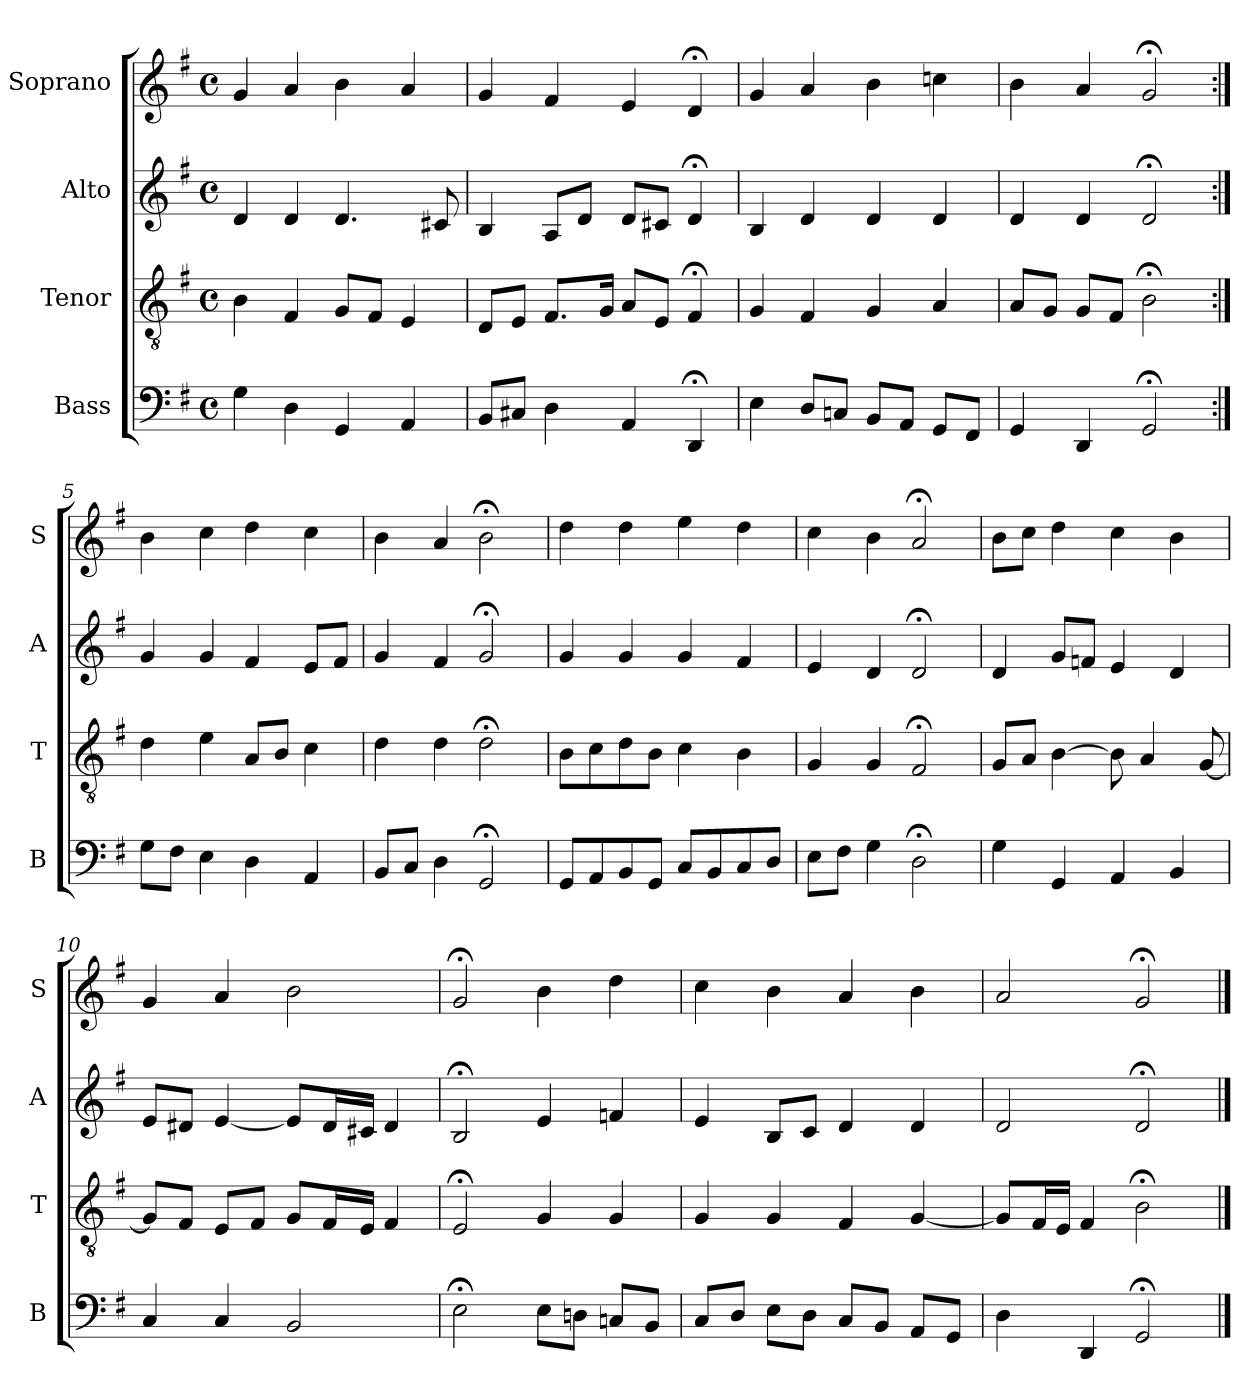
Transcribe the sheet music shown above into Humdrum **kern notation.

**kern	**kern	**kern	**kern
*part4	*part3	*part2	*part1
*staff4	*staff3	*staff2	*staff1
*I"Bass	*I"Tenor	*I"Alto	*I"Soprano
*I'B	*I'T	*I'A	*I'S
*clefF4	*clefGv2	*clefG2	*clefG2
*k[f#]	*k[f#]	*k[f#]	*k[f#]
*G:	*G:	*G:	*G:
*M4/4	*M4/4	*M4/4	*M4/4
*met(c)	*met(c)	*met(c)	*met(c)
*MM100	*MM100	*MM100	*MM100
=1	=1	=1	=1
4G	4B	4d	4g
4D	4F#	4d	4a
4GG	8GL	4.d	4b
.	8F#J	.	.
4AA	4E	.	4a
.	.	8c#X	.
=2	=2	=2	=2
8BBL	8DL	4B	4g
8C#XJ	8EJ	.	.
4D	8.F#L	8AL	4f#
.	.	8dJ	.
.	16GJk	.	.
4AA	8AL	8dL	4e
.	8EJ	8c#XJ	.
4DD;<	4F#;<	4d;<	4d;<
=3	=3	=3	=3
4E	4G	4B	4g
8DL	4F#	4d	4a
8CnJ	.	.	.
8BBL	4G	4d	4b
8AAJ	.	.	.
8GGL	4A	4d	4ccn
8FF#J	.	.	.
=4	=4	=4	=4
4GG	8AL	4d	4b
.	8GJ	.	.
4DD	8GL	4d	4a
.	8F#J	.	.
2GG;<	2B;<	2d;<	2g;<
=5:|!	=5:|!	=5:|!	=5:|!
8GL	4d	4g	4b
8F#J	.	.	.
4E	4e	4g	4cc
4D	8AL	4f#	4dd
.	8BJ	.	.
4AA	4c	8eL	4cc
.	.	8f#J	.
=6	=6	=6	=6
8BBL	4d	4g	4b
8CJ	.	.	.
4D	4d	4f#	4a
2GG;<	2d;<	2g;<	2b;<
=7	=7	=7	=7
8GGL	8BL	4g	4dd
8AA	8c	.	.
8BB	8d	4g	4dd
8GGJ	8BJ	.	.
8CL	4c	4g	4ee
8BB	.	.	.
8C	4B	4f#	4dd
8DJ	.	.	.
=8	=8	=8	=8
8EL	4G	4e	4cc
8F#J	.	.	.
4G	4G	4d	4b
2D;<	2F#;<	2d;<	2a;<
=9	=9	=9	=9
4G	8GL	4d	8bL
.	8AJ	.	8ccJ
4GG	[4B	8gL	4dd
.	.	8fnJ	.
4AA	8B]	4e	4cc
.	4A	.	.
4BB	.	4d	4b
.	[8G	.	.
=10	=10	=10	=10
4C	8GL]	8eL	4g
.	8F#J	8d#XJ	.
4C	8EL	[4e	4a
.	8F#J	.	.
2BB	8GL	8eL]	2b
.	16F#L	16d#L	.
.	16EJJ	16c#XJJ	.
.	4F#	4d#	.
=11	=11	=11	=11
2E;<	2E;<	2B;<	2g;<
8EL	4G	4e	4b
8DnJ	.	.	.
8CnL	4G	4fn	4dd
8BBJ	.	.	.
=12	=12	=12	=12
8CL	4G	4e	4cc
8DJ	.	.	.
8EL	4G	8BL	4b
8DJ	.	8cJ	.
8CiL	4F#i	4di	4ai
8BBJ	.	.	.
8AAL	[4G	4d	4b
8GGJ	.	.	.
=13	=13	=13	=13
4D	8GL]	2d	2a
.	16F#L	.	.
.	16EJJ	.	.
4DD	4F#	.	.
2GG;<	2B;<	2d;<	2g;<
==	==	==	==
*-	*-	*-	*-
